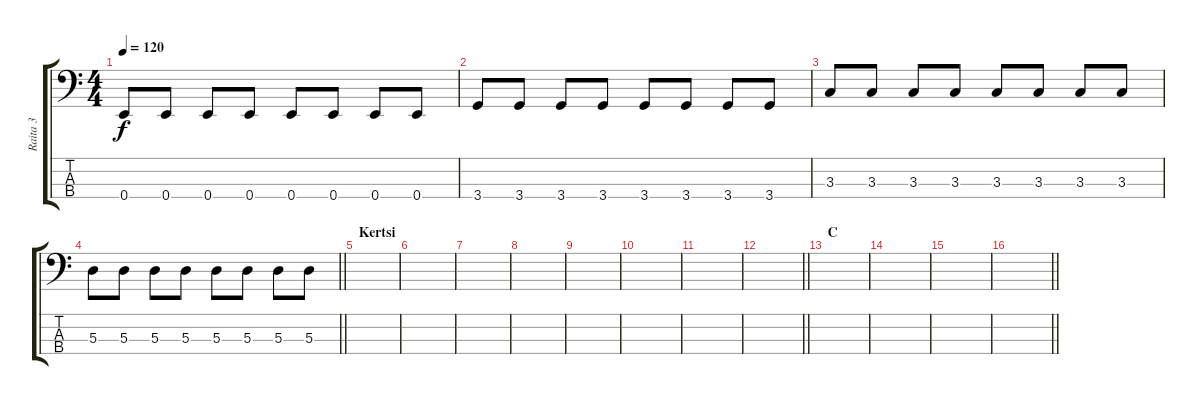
\track ("Raita 3" "Raita 3") {instrument electricbasspick}
\staff {score tabs}
\tuning (G2 D2 A1 E1) {hide}
\ts (4 4)
\tempo 120
\clef f4
\ks c
0.4.8{dy f} 0.4.8 0.4.8 0.4.8 0.4.8 0.4.8 0.4.8 0.4.8 |
3.4.8 3.4.8 3.4.8 3.4.8 3.4.8 3.4.8 3.4.8 3.4.8 |
3.3.8 3.3.8 3.3.8 3.3.8 3.3.8 3.3.8 3.3.8 3.3.8 |
\barLineRight lightlight
5.3.8 5.3.8 5.3.8 5.3.8 5.3.8 5.3.8 5.3.8 5.3.8 |
\section ("" "Kertsi")
|
|
|
|
|
|
|
\barLineRight lightlight
|
\section ("" "C")
|
|
|
\barLineRight lightlight
